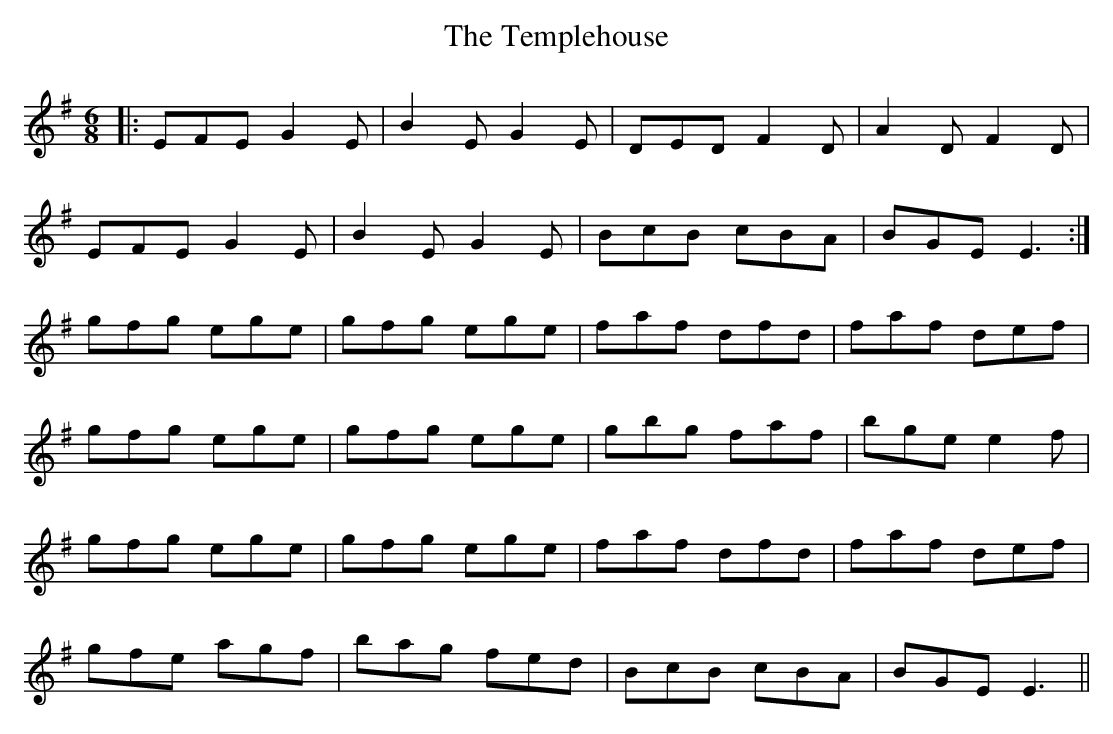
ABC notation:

X:1
T: The Templehouse
M: 6/8
L: 1/8
K: Emin
|:EFE G2E|B2E G2E|DED F2D|A2D F2D|
EFE G2E|B2E G2E|BcB cBA|BGE E3:|
gfg ege|gfg ege|faf dfd|faf def|
gfg ege|gfg ege|gbg faf|bge e2f|
gfg ege|gfg ege|faf dfd|faf def|
gfe agf|bag fed|BcB cBA|BGE E3||
